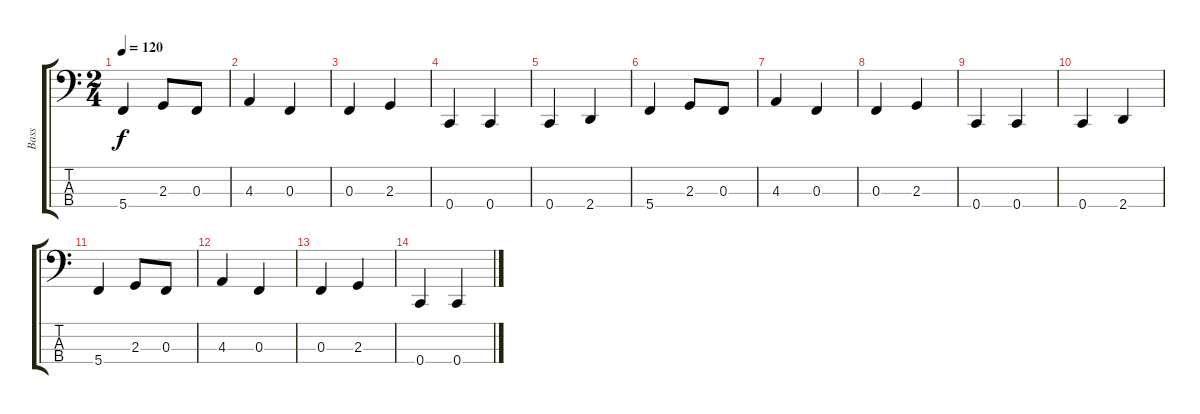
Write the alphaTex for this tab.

\track ("Bass" "Bass") {instrument electricbassfinger}
\staff {score tabs}
\tuning (Eb2 Bb1 F1 C1) {hide}
\ts (2 4)
\tempo 120
\clef f4
\ks c
5.4.4{dy f} 2.3.8 0.3.8 |
4.3.4 0.3.4 |
0.3.4 2.3.4 |
0.4.4 0.4.4 |
0.4.4 2.4.4 |
5.4.4 2.3.8 0.3.8 |
4.3.4 0.3.4 |
0.3.4 2.3.4 |
0.4.4 0.4.4 |
0.4.4 2.4.4 |
5.4.4 2.3.8 0.3.8 |
4.3.4 0.3.4 |
0.3.4 2.3.4 |
0.4.4 0.4.4
